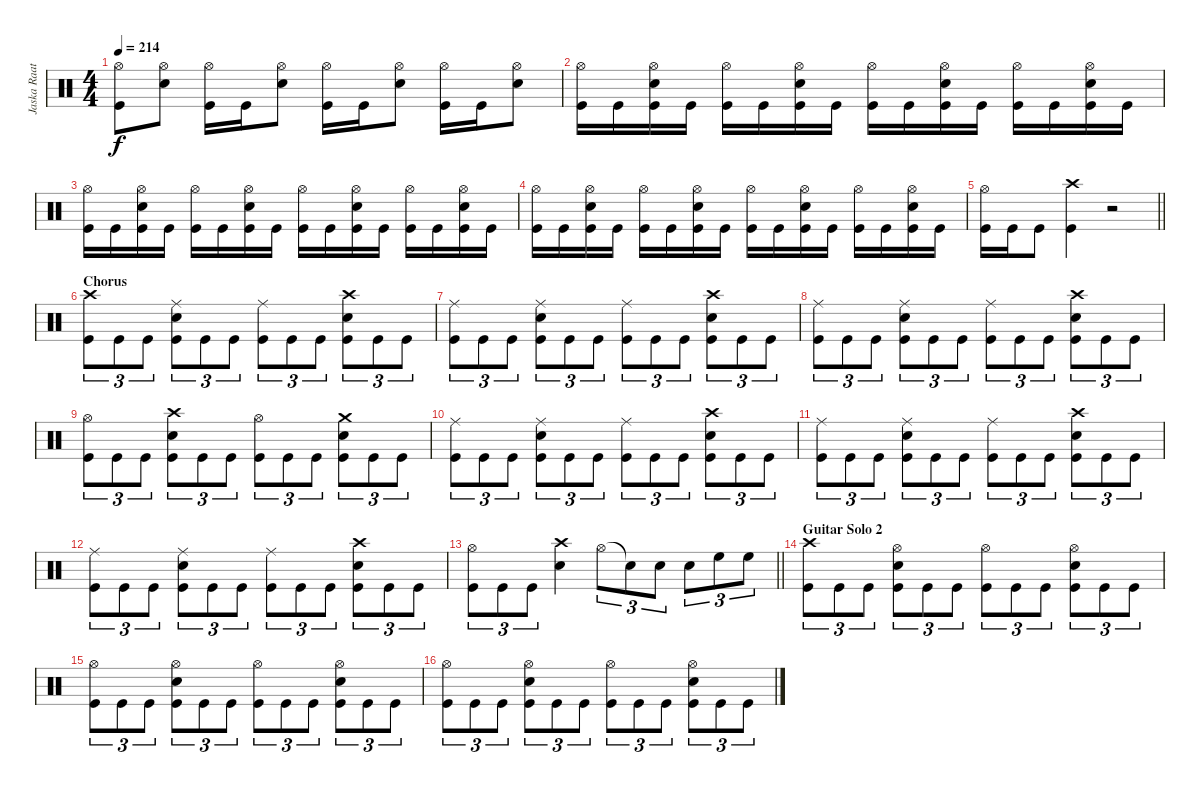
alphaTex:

\track ("Jaska Raatikainen" "Jaska Raat") {instrument percussion}
\staff {score}
\articulation defaults
\ts (4 4)
\tempo 214
\clef neutral
\ks c
("Hi-Hat (open)" "Kick (hit)").8{dy f} ("Hi-Hat (open)" "Snare (hit) 2").8 ("Hi-Hat (open)" "Kick (hit)").16 "Kick (hit)".16 ("Hi-Hat (open)" "Snare (hit) 2").8 ("Hi-Hat (open)" "Kick (hit)").16 "Kick (hit)".16 ("Hi-Hat (open)" "Snare (hit) 2").8 ("Hi-Hat (open)" "Kick (hit)").16 "Kick (hit)".16 ("Hi-Hat (open)" "Snare (hit) 2").8 |
("Hi-Hat (open)" "Kick (hit)").16 "Kick (hit)".16 ("Hi-Hat (open)" "Snare (hit) 2" "Kick (hit)").16 "Kick (hit)".16 ("Hi-Hat (open)" "Kick (hit)").16 "Kick (hit)".16 ("Hi-Hat (open)" "Snare (hit) 2" "Kick (hit)").16 "Kick (hit)".16 ("Hi-Hat (open)" "Kick (hit)").16 "Kick (hit)".16 ("Hi-Hat (open)" "Snare (hit) 2" "Kick (hit)").16 "Kick (hit)".16 ("Hi-Hat (open)" "Kick (hit)").16 "Kick (hit)".16 ("Hi-Hat (open)" "Snare (hit) 2" "Kick (hit)").16 "Kick (hit)".16 |
("Hi-Hat (open)" "Kick (hit)").16 "Kick (hit)".16 ("Hi-Hat (open)" "Snare (hit) 2" "Kick (hit)").16 "Kick (hit)".16 ("Hi-Hat (open)" "Kick (hit)").16 "Kick (hit)".16 ("Hi-Hat (open)" "Snare (hit) 2" "Kick (hit)").16 "Kick (hit)".16 ("Hi-Hat (open)" "Kick (hit)").16 "Kick (hit)".16 ("Hi-Hat (open)" "Snare (hit) 2" "Kick (hit)").16 "Kick (hit)".16 ("Hi-Hat (open)" "Kick (hit)").16 "Kick (hit)".16 ("Hi-Hat (open)" "Snare (hit) 2" "Kick (hit)").16 "Kick (hit)".16 |
("Hi-Hat (open)" "Kick (hit)").16 "Kick (hit)".16 ("Hi-Hat (open)" "Snare (hit) 2" "Kick (hit)").16 "Kick (hit)".16 ("Hi-Hat (open)" "Kick (hit)").16 "Kick (hit)".16 ("Hi-Hat (open)" "Snare (hit) 2" "Kick (hit)").16 "Kick (hit)".16 ("Hi-Hat (open)" "Kick (hit)").16 "Kick (hit)".16 ("Hi-Hat (open)" "Snare (hit) 2" "Kick (hit)").16 "Kick (hit)".16 ("Hi-Hat (open)" "Kick (hit)").16 "Kick (hit)".16 ("Hi-Hat (open)" "Snare (hit) 2" "Kick (hit)").16 "Kick (hit)".16 |
\barLineRight lightlight
("Hi-Hat (open)" "Kick (hit)").16 "Kick (hit)".16 "Kick (hit)".8 ("Crash high (hit)" "Kick (hit)").4 r.2 |
\section ("" "Chorus")
("Crash high (hit)" "Kick (hit)").8{tu (3 2)} "Kick (hit)".8{tu (3 2)} "Kick (hit)".8{tu (3 2)} ("Ride (middle)" "Snare (hit) 2" "Kick (hit)").8{tu (3 2)} "Kick (hit)".8{tu (3 2)} "Kick (hit)".8{tu (3 2)} ("Ride (middle)" "Kick (hit)").8{tu (3 2)} "Kick (hit)".8{tu (3 2)} "Kick (hit)".8{tu (3 2)} ("Crash high (hit)" "Snare (hit) 2" "Kick (hit)").8{tu (3 2)} "Kick (hit)".8{tu (3 2)} "Kick (hit)".8{tu (3 2)} |
("Ride (middle)" "Kick (hit)").8{tu (3 2)} "Kick (hit)".8{tu (3 2)} "Kick (hit)".8{tu (3 2)} ("Ride (middle)" "Snare (hit) 2" "Kick (hit)").8{tu (3 2)} "Kick (hit)".8{tu (3 2)} "Kick (hit)".8{tu (3 2)} ("Ride (middle)" "Kick (hit)").8{tu (3 2)} "Kick (hit)".8{tu (3 2)} "Kick (hit)".8{tu (3 2)} ("Crash high (hit)" "Snare (hit) 2" "Kick (hit)").8{tu (3 2)} "Kick (hit)".8{tu (3 2)} "Kick (hit)".8{tu (3 2)} |
("Ride (middle)" "Kick (hit)").8{tu (3 2)} "Kick (hit)".8{tu (3 2)} "Kick (hit)".8{tu (3 2)} ("Ride (middle)" "Snare (hit) 2" "Kick (hit)").8{tu (3 2)} "Kick (hit)".8{tu (3 2)} "Kick (hit)".8{tu (3 2)} ("Ride (middle)" "Kick (hit)").8{tu (3 2)} "Kick (hit)".8{tu (3 2)} "Kick (hit)".8{tu (3 2)} ("Crash high (hit)" "Snare (hit) 2" "Kick (hit)").8{tu (3 2)} "Kick (hit)".8{tu (3 2)} "Kick (hit)".8{tu (3 2)} |
("Hi-Hat (open)" "Kick (hit)").8{tu (3 2)} "Kick (hit)".8{tu (3 2)} "Kick (hit)".8{tu (3 2)} ("Crash high (hit)" "Snare (hit) 2" "Kick (hit)").8{tu (3 2)} "Kick (hit)".8{tu (3 2)} "Kick (hit)".8{tu (3 2)} ("Hi-Hat (open)" "Kick (hit)").8{tu (3 2)} "Kick (hit)".8{tu (3 2)} "Kick (hit)".8{tu (3 2)} ("Crash medium (hit)" "Snare (hit) 2" "Kick (hit)").8{tu (3 2)} "Kick (hit)".8{tu (3 2)} "Kick (hit)".8{tu (3 2)} |
("Ride (middle)" "Kick (hit)").8{tu (3 2)} "Kick (hit)".8{tu (3 2)} "Kick (hit)".8{tu (3 2)} ("Ride (middle)" "Snare (hit) 2" "Kick (hit)").8{tu (3 2)} "Kick (hit)".8{tu (3 2)} "Kick (hit)".8{tu (3 2)} ("Ride (middle)" "Kick (hit)").8{tu (3 2)} "Kick (hit)".8{tu (3 2)} "Kick (hit)".8{tu (3 2)} ("Crash high (hit)" "Snare (hit) 2" "Kick (hit)").8{tu (3 2)} "Kick (hit)".8{tu (3 2)} "Kick (hit)".8{tu (3 2)} |
("Ride (middle)" "Kick (hit)").8{tu (3 2)} "Kick (hit)".8{tu (3 2)} "Kick (hit)".8{tu (3 2)} ("Ride (middle)" "Snare (hit) 2" "Kick (hit)").8{tu (3 2)} "Kick (hit)".8{tu (3 2)} "Kick (hit)".8{tu (3 2)} ("Ride (middle)" "Kick (hit)").8{tu (3 2)} "Kick (hit)".8{tu (3 2)} "Kick (hit)".8{tu (3 2)} ("Crash high (hit)" "Snare (hit) 2" "Kick (hit)").8{tu (3 2)} "Kick (hit)".8{tu (3 2)} "Kick (hit)".8{tu (3 2)} |
("Ride (middle)" "Kick (hit)").8{tu (3 2)} "Kick (hit)".8{tu (3 2)} "Kick (hit)".8{tu (3 2)} ("Ride (middle)" "Snare (hit) 2" "Kick (hit)").8{tu (3 2)} "Kick (hit)".8{tu (3 2)} "Kick (hit)".8{tu (3 2)} ("Ride (middle)" "Kick (hit)").8{tu (3 2)} "Kick (hit)".8{tu (3 2)} "Kick (hit)".8{tu (3 2)} ("Crash high (hit)" "Snare (hit) 2" "Kick (hit)").8{tu (3 2)} "Kick (hit)".8{tu (3 2)} "Kick (hit)".8{tu (3 2)} |
\barLineRight lightlight
("Hi-Hat (open)" "Kick (hit)").8{tu (3 2)} "Kick (hit)".8{tu (3 2)} "Kick (hit)".8{tu (3 2)} ("Crash high (hit)" "Snare (hit) 2").4 "Hi-Hat (open)".8{tu (3 2)} "Snare (hit)"{t}.8{tu (3 2)} "Snare (hit) 2".8{tu (3 2)} "Snare (hit) 2".8{tu (3 2)} "High Floor Tom (hit)".8{tu (3 2)} "High Floor Tom (hit)".8{tu (3 2)} |
\section ("" "Guitar Solo 2")
("Crash high (hit)" "Kick (hit)").8{tu (3 2)} "Kick (hit)".8{tu (3 2)} "Kick (hit)".8{tu (3 2)} ("Hi-Hat (open)" "Snare (hit) 2" "Kick (hit)").8{tu (3 2)} "Kick (hit)".8{tu (3 2)} "Kick (hit)".8{tu (3 2)} ("Hi-Hat (open)" "Kick (hit)").8{tu (3 2)} "Kick (hit)".8{tu (3 2)} "Kick (hit)".8{tu (3 2)} ("Hi-Hat (open)" "Snare (hit) 2" "Kick (hit)").8{tu (3 2)} "Kick (hit)".8{tu (3 2)} "Kick (hit)".8{tu (3 2)} |
("Hi-Hat (open)" "Kick (hit)").8{tu (3 2)} "Kick (hit)".8{tu (3 2)} "Kick (hit)".8{tu (3 2)} ("Hi-Hat (open)" "Snare (hit) 2" "Kick (hit)").8{tu (3 2)} "Kick (hit)".8{tu (3 2)} "Kick (hit)".8{tu (3 2)} ("Hi-Hat (open)" "Kick (hit)").8{tu (3 2)} "Kick (hit)".8{tu (3 2)} "Kick (hit)".8{tu (3 2)} ("Hi-Hat (open)" "Snare (hit) 2" "Kick (hit)").8{tu (3 2)} "Kick (hit)".8{tu (3 2)} "Kick (hit)".8{tu (3 2)} |
("Hi-Hat (open)" "Kick (hit)").8{tu (3 2)} "Kick (hit)".8{tu (3 2)} "Kick (hit)".8{tu (3 2)} ("Hi-Hat (open)" "Snare (hit) 2" "Kick (hit)").8{tu (3 2)} "Kick (hit)".8{tu (3 2)} "Kick (hit)".8{tu (3 2)} ("Hi-Hat (open)" "Kick (hit)").8{tu (3 2)} "Kick (hit)".8{tu (3 2)} "Kick (hit)".8{tu (3 2)} ("Hi-Hat (open)" "Snare (hit) 2" "Kick (hit)").8{tu (3 2)} "Kick (hit)".8{tu (3 2)} "Kick (hit)".8{tu (3 2)}
